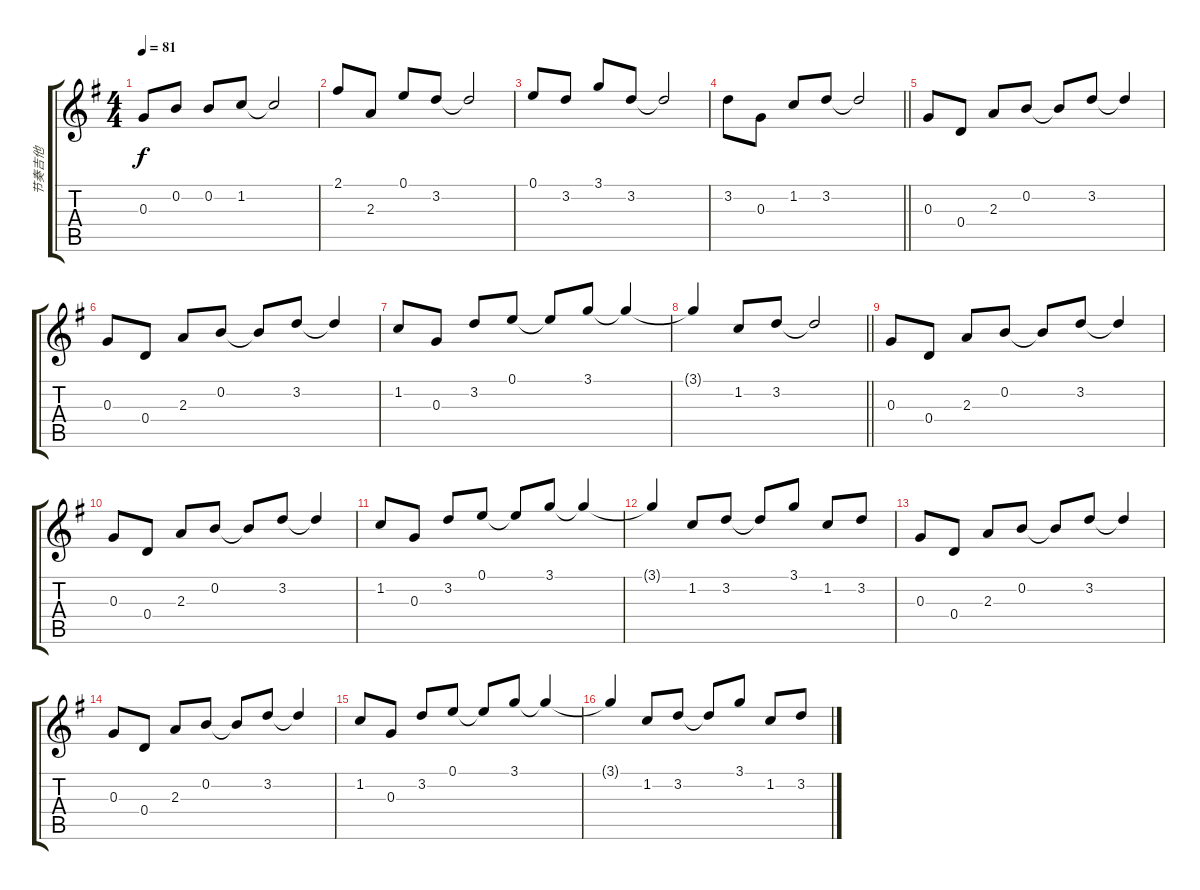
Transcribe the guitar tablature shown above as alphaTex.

\track ("节奏吉他" "节奏吉他") {instrument electricguitarmuted}
\staff {score tabs}
\tuning (E4 B3 G3 D3 A2 E2) {hide}
\ts (4 4)
\tempo 81
\clef g2
\ks g
0.3.8{dy f} 0.2.8 0.2.8{beam Up} 1.2.8{beam Up} 1.2{t}.2{beam Up} |
2.1.8{beam Up} 2.3.8{beam Up} 0.1.8{beam Up} 3.2.8{beam Up} 3.2{t}.2{beam Up} |
0.1.8{beam Up} 3.2.8{beam Up} 3.1.8{beam Up} 3.2.8{beam Up} 3.2{t}.2{beam Up} |
\barLineRight lightlight
3.2.8 0.3.8 1.2.8{beam Up} 3.2.8{beam Up} 3.2{t}.2{beam Up} |
0.3.8 0.4.8 2.3.8 0.2.8 0.2{t}.8{beam Up} 3.2.8{beam Up} 3.2{t}.4{beam Up} |
0.3.8 0.4.8 2.3.8 0.2.8 0.2{t}.8{beam Up} 3.2.8{beam Up} 3.2{t}.4{beam Up} |
1.2.8 0.3.8 3.2.8{beam Up} 0.1.8{beam Up} 0.1{t}.8{beam Up} 3.1.8{beam Up} 3.1{t}.4{beam Up} |
\barLineRight lightlight
3.1{t}.4{beam Up} 1.2.8{beam Up} 3.2.8{beam Up} 3.2{t}.2{beam Up} |
0.3.8 0.4.8 2.3.8 0.2.8 0.2{t}.8{beam Up} 3.2.8{beam Up} 3.2{t}.4{beam Up} |
0.3.8 0.4.8 2.3.8 0.2.8 0.2{t}.8{beam Up} 3.2.8{beam Up} 3.2{t}.4{beam Up} |
1.2.8 0.3.8 3.2.8{beam Up} 0.1.8{beam Up} 0.1{t}.8{beam Up} 3.1.8{beam Up} 3.1{t}.4{beam Up} |
3.1{t}.4{beam Up} 1.2.8{beam Up} 3.2.8{beam Up} 3.2{t}.8{beam Up} 3.1.8{beam Up} 1.2.8{beam Up} 3.2.8{beam Up} |
0.3.8 0.4.8 2.3.8 0.2.8 0.2{t}.8{beam Up} 3.2.8{beam Up} 3.2{t}.4{beam Up} |
0.3.8 0.4.8 2.3.8 0.2.8 0.2{t}.8{beam Up} 3.2.8{beam Up} 3.2{t}.4{beam Up} |
1.2.8 0.3.8 3.2.8{beam Up} 0.1.8{beam Up} 0.1{t}.8{beam Up} 3.1.8{beam Up} 3.1{t}.4{beam Up} |
3.1{t}.4{beam Up} 1.2.8{beam Up} 3.2.8{beam Up} 3.2{t}.8{beam Up} 3.1.8{beam Up} 1.2.8{beam Up} 3.2.8{beam Up}
